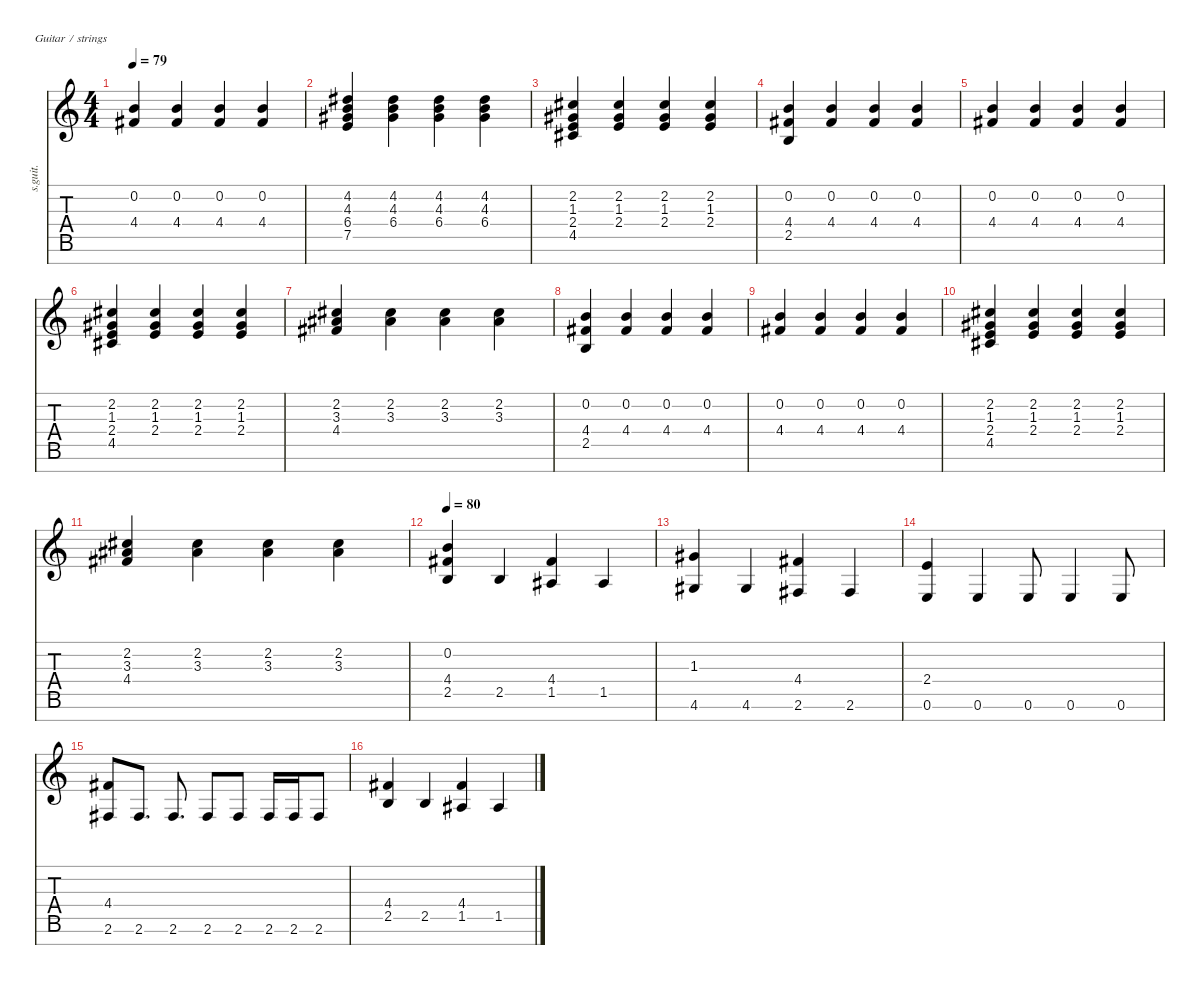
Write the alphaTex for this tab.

\defaultSystemsLayout 4
\hideDynamics
\bracketExtendMode nobrackets
\track ("Axl Rose (Piano)" "s.guit.") {instrument acousticgrandpiano}
\staff {score tabs}
\tuning (E4 B3 G3 D3 A2 E2 B1)
\displaytranspose 12
\ts (4 4)
\tempo 79
\clef g2
\ks c
(0.2 4.4{acc #}).4{lyrics (0 "") lyrics (1 "") lyrics (2 "") lyrics (3 "") lyrics (4 "") dy f} (0.2 4.4{acc #}).4{lyrics (0 "") lyrics (1 "") lyrics (2 "") lyrics (3 "") lyrics (4 "")} (0.2 4.4{acc #}).4{lyrics (0 "") lyrics (1 "") lyrics (2 "") lyrics (3 "") lyrics (4 "")} (0.2 4.4{acc #}).4{lyrics (0 "") lyrics (1 "") lyrics (2 "") lyrics (3 "") lyrics (4 "")} |
(4.2{acc #} 4.3 6.4{acc #} 7.5).4{lyrics (0 "") lyrics (1 "") lyrics (2 "") lyrics (3 "") lyrics (4 "")} (4.2{acc #} 4.3 6.4{acc #}).4{lyrics (0 "") lyrics (1 "") lyrics (2 "") lyrics (3 "") lyrics (4 "")} (4.2{acc #} 4.3 6.4{acc #}).4{lyrics (0 "") lyrics (1 "") lyrics (2 "") lyrics (3 "") lyrics (4 "")} (4.2{acc #} 4.3 6.4{acc #}).4{lyrics (0 "") lyrics (1 "") lyrics (2 "") lyrics (3 "") lyrics (4 "")} |
(2.2{acc #} 1.3{acc #} 2.4 4.5{acc #}).4{lyrics (0 "") lyrics (1 "") lyrics (2 "") lyrics (3 "") lyrics (4 "")} (2.2{acc #} 1.3{acc #} 2.4).4{lyrics (0 "") lyrics (1 "") lyrics (2 "") lyrics (3 "") lyrics (4 "")} (2.2{acc #} 1.3{acc #} 2.4).4{lyrics (0 "") lyrics (1 "") lyrics (2 "") lyrics (3 "") lyrics (4 "")} (2.2{acc #} 1.3{acc #} 2.4).4{lyrics (0 "") lyrics (1 "") lyrics (2 "") lyrics (3 "") lyrics (4 "")} |
(0.2 4.4{acc #} 2.5).4{lyrics (0 "") lyrics (1 "") lyrics (2 "") lyrics (3 "") lyrics (4 "")} (0.2 4.4{acc #}).4{lyrics (0 "") lyrics (1 "") lyrics (2 "") lyrics (3 "") lyrics (4 "")} (0.2 4.4{acc #}).4{lyrics (0 "") lyrics (1 "") lyrics (2 "") lyrics (3 "") lyrics (4 "")} (0.2 4.4{acc #}).4{lyrics (0 "") lyrics (1 "") lyrics (2 "") lyrics (3 "") lyrics (4 "")} |
(0.2 4.4{acc #}).4{lyrics (0 "") lyrics (1 "") lyrics (2 "") lyrics (3 "") lyrics (4 "")} (0.2 4.4{acc #}).4{lyrics (0 "") lyrics (1 "") lyrics (2 "") lyrics (3 "") lyrics (4 "")} (0.2 4.4{acc #}).4{lyrics (0 "") lyrics (1 "") lyrics (2 "") lyrics (3 "") lyrics (4 "")} (0.2 4.4{acc #}).4{lyrics (0 "") lyrics (1 "") lyrics (2 "") lyrics (3 "") lyrics (4 "")} |
(2.2{acc #} 1.3{acc #} 2.4 4.5{acc #}).4{lyrics (0 "") lyrics (1 "") lyrics (2 "") lyrics (3 "") lyrics (4 "")} (2.2{acc #} 1.3{acc #} 2.4).4{lyrics (0 "") lyrics (1 "") lyrics (2 "") lyrics (3 "") lyrics (4 "")} (2.2{acc #} 1.3{acc #} 2.4).4{lyrics (0 "") lyrics (1 "") lyrics (2 "") lyrics (3 "") lyrics (4 "")} (2.2{acc #} 1.3{acc #} 2.4).4{lyrics (0 "") lyrics (1 "") lyrics (2 "") lyrics (3 "") lyrics (4 "")} |
(2.2{acc #} 3.3{acc #} 4.4{acc #}).4{lyrics (0 "") lyrics (1 "") lyrics (2 "") lyrics (3 "") lyrics (4 "")} (2.2{acc #} 3.3{acc #}).4{lyrics (0 "") lyrics (1 "") lyrics (2 "") lyrics (3 "") lyrics (4 "")} (2.2{acc #} 3.3{acc #}).4{lyrics (0 "") lyrics (1 "") lyrics (2 "") lyrics (3 "") lyrics (4 "")} (2.2{acc #} 3.3{acc #}).4{lyrics (0 "") lyrics (1 "") lyrics (2 "") lyrics (3 "") lyrics (4 "")} |
(0.2 4.4{acc #} 2.5).4{lyrics (0 "") lyrics (1 "") lyrics (2 "") lyrics (3 "") lyrics (4 "")} (0.2 4.4{acc #}).4{lyrics (0 "") lyrics (1 "") lyrics (2 "") lyrics (3 "") lyrics (4 "")} (0.2 4.4{acc #}).4{lyrics (0 "") lyrics (1 "") lyrics (2 "") lyrics (3 "") lyrics (4 "")} (0.2 4.4{acc #}).4{lyrics (0 "") lyrics (1 "") lyrics (2 "") lyrics (3 "") lyrics (4 "")} |
(0.2 4.4{acc #}).4{lyrics (0 "") lyrics (1 "") lyrics (2 "") lyrics (3 "") lyrics (4 "")} (0.2 4.4{acc #}).4{lyrics (0 "") lyrics (1 "") lyrics (2 "") lyrics (3 "") lyrics (4 "")} (0.2 4.4{acc #}).4{lyrics (0 "") lyrics (1 "") lyrics (2 "") lyrics (3 "") lyrics (4 "")} (0.2 4.4{acc #}).4{lyrics (0 "") lyrics (1 "") lyrics (2 "") lyrics (3 "") lyrics (4 "")} |
(2.2{acc #} 1.3{acc #} 2.4 4.5{acc #}).4{lyrics (0 "") lyrics (1 "") lyrics (2 "") lyrics (3 "") lyrics (4 "")} (2.2{acc #} 1.3{acc #} 2.4).4{lyrics (0 "") lyrics (1 "") lyrics (2 "") lyrics (3 "") lyrics (4 "")} (2.2{acc #} 1.3{acc #} 2.4).4{lyrics (0 "") lyrics (1 "") lyrics (2 "") lyrics (3 "") lyrics (4 "")} (2.2{acc #} 1.3{acc #} 2.4).4{lyrics (0 "") lyrics (1 "") lyrics (2 "") lyrics (3 "") lyrics (4 "")} |
(2.2{acc #} 3.3{acc #} 4.4{acc #}).4{lyrics (0 "") lyrics (1 "") lyrics (2 "") lyrics (3 "") lyrics (4 "")} (2.2{acc #} 3.3{acc #}).4{lyrics (0 "") lyrics (1 "") lyrics (2 "") lyrics (3 "") lyrics (4 "")} (2.2{acc #} 3.3{acc #}).4{lyrics (0 "") lyrics (1 "") lyrics (2 "") lyrics (3 "") lyrics (4 "")} (2.2{acc #} 3.3{acc #}).4{lyrics (0 "") lyrics (1 "") lyrics (2 "") lyrics (3 "") lyrics (4 "")} |
\tempo 80
(0.2 4.4{acc #} 2.5).4{lyrics (0 "") lyrics (1 "") lyrics (2 "") lyrics (3 "") lyrics (4 "")} 2.5.4{lyrics (0 "") lyrics (1 "") lyrics (2 "") lyrics (3 "") lyrics (4 "")} (4.4{acc #} 1.5{acc #}).4{lyrics (0 "") lyrics (1 "") lyrics (2 "") lyrics (3 "") lyrics (4 "")} 1.5{acc #}.4{lyrics (0 "") lyrics (1 "") lyrics (2 "") lyrics (3 "") lyrics (4 "")} |
(1.3{acc #} 4.6{acc #}).4{lyrics (0 "") lyrics (1 "") lyrics (2 "") lyrics (3 "") lyrics (4 "")} 4.6{acc #}.4{lyrics (0 "") lyrics (1 "") lyrics (2 "") lyrics (3 "") lyrics (4 "")} (4.4{acc #} 2.6{acc #}).4{lyrics (0 "") lyrics (1 "") lyrics (2 "") lyrics (3 "") lyrics (4 "")} 2.6{acc #}.4{lyrics (0 "") lyrics (1 "") lyrics (2 "") lyrics (3 "") lyrics (4 "")} |
(2.4 0.6).4{lyrics (0 "") lyrics (1 "") lyrics (2 "") lyrics (3 "") lyrics (4 "")} 0.6.4{lyrics (0 "") lyrics (1 "") lyrics (2 "") lyrics (3 "") lyrics (4 "")} 0.6.8{lyrics (0 "") lyrics (1 "") lyrics (2 "") lyrics (3 "") lyrics (4 "")} 0.6.4{lyrics (0 "") lyrics (1 "") lyrics (2 "") lyrics (3 "") lyrics (4 "")} 0.6.8{lyrics (0 "") lyrics (1 "") lyrics (2 "") lyrics (3 "") lyrics (4 "")} |
(4.4{acc #} 2.6{acc #}).8{lyrics (0 "") lyrics (1 "") lyrics (2 "") lyrics (3 "") lyrics (4 "")} 2.6{acc #}.8{d lyrics (0 "") lyrics (1 "") lyrics (2 "") lyrics (3 "") lyrics (4 "")} 2.6{acc #}.8{d lyrics (0 "") lyrics (1 "") lyrics (2 "") lyrics (3 "") lyrics (4 "")} 2.6{acc #}.8{lyrics (0 "") lyrics (1 "") lyrics (2 "") lyrics (3 "") lyrics (4 "")} 2.6{acc #}.8{lyrics (0 "") lyrics (1 "") lyrics (2 "") lyrics (3 "") lyrics (4 "")} 2.6{acc #}.16{lyrics (0 "") lyrics (1 "") lyrics (2 "") lyrics (3 "") lyrics (4 "")} 2.6{acc #}.16{lyrics (0 "") lyrics (1 "") lyrics (2 "") lyrics (3 "") lyrics (4 "")} 2.6{acc #}.8{lyrics (0 "") lyrics (1 "") lyrics (2 "") lyrics (3 "") lyrics (4 "")} |
(4.4{acc #} 2.5).4{lyrics (0 "") lyrics (1 "") lyrics (2 "") lyrics (3 "") lyrics (4 "")} 2.5.4{lyrics (0 "") lyrics (1 "") lyrics (2 "") lyrics (3 "") lyrics (4 "")} (4.4{acc #} 1.5{acc #}).4{lyrics (0 "") lyrics (1 "") lyrics (2 "") lyrics (3 "") lyrics (4 "")} 1.5{acc #}.4{lyrics (0 "") lyrics (1 "") lyrics (2 "") lyrics (3 "") lyrics (4 "")}
